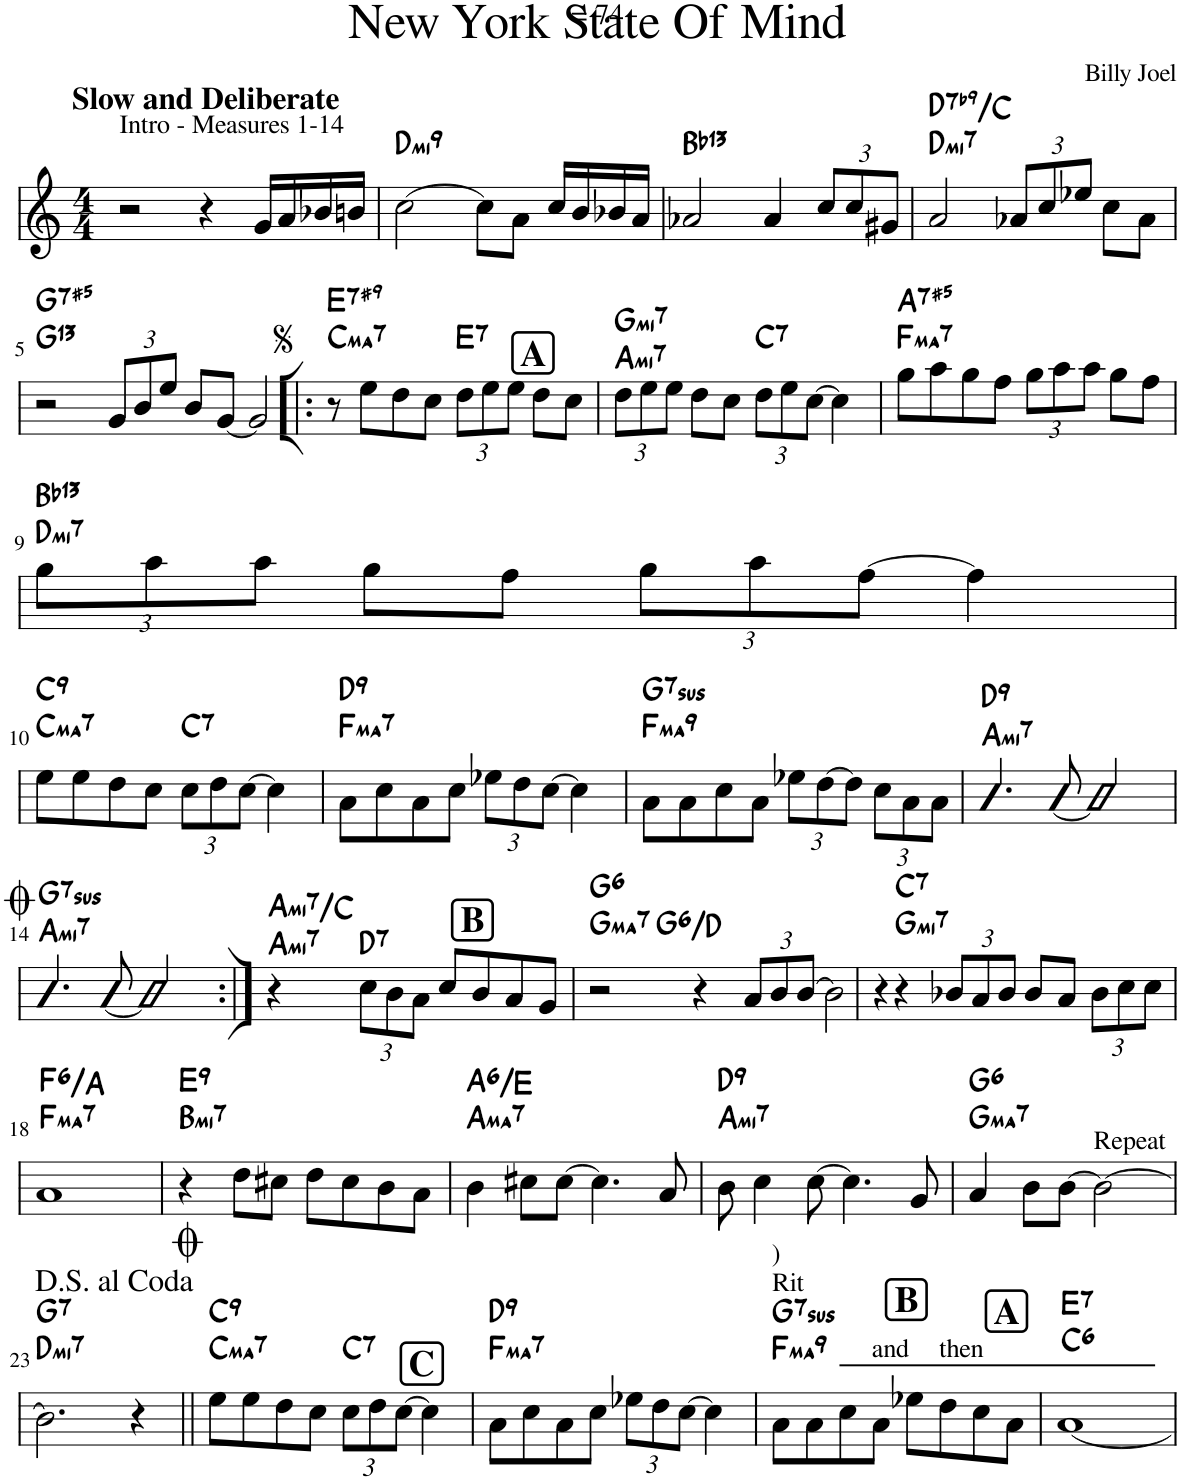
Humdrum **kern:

**kern	**harte
*part1	*part1
*staff1	*
*I"Piano	*
*I'Pno	*
*clefG2	*
*k[]	*
*M4/4	*
=1	=1
!LO:TX:a:B:t=Slow and Deliberate	!
!LO:TX:a:t=Intro - Measures 1-14	!
2r	.
4r	.
16g/LL	.
16a/	.
16b-X/	.
16bn/JJ	.
=2	=2
!	!LO:H:kt=mi9
[2cc\	D:min9
8cc\L]	.
8a\J	.
16cc/LL	.
16b/	.
16b-X/	.
16a/JJ	.
=3	=3
!	!LO:H:kt=13
2a-X/	Bb:9(11,13)
4a-/	.
*Xbrackettup	*
12cc/L	.
12cc/	.
12g#X/J	.
=4	=4
!	!LO:H:n=1:kt=mi7
!	!LO:H:n=2:kt=7
2a/	D:min7 D:7(b9)/b7
12a-X/L	.
12cc/	.
12ee-X/J	.
8cc\L	.
8a-\J	.
!!LO:LB:g=z
=5	=5
!	!LO:H:n=1:kt=13
!	!LO:H:n=2:kt=7
2r	G:9(11,13) G:aug(b7)
12g/L	.
12b/	.
12ee/J	.
8b/L	.
[8g/J	.
2g/]	.
=6!|:	=6!|:
!	!LO:H:n=1:kt=ma7
!	!LO:H:n=2:kt=7
8r	C:maj7 E:7(#9)
8ee\L	.
8dd\	.
8cc\J	.
!	!LO:H:kt=7
12dd\L	E:7
12ee\	.
12ee\J	.
!LO:TX:a:B:t=A	!
8dd\L	.
8cc\J	.
=7	=7
!	!LO:H:n=1:kt=mi7
!	!LO:H:n=2:kt=mi7
12dd\L	A:min7 G:min7
12ee\	.
12ee\J	.
8dd\L	.
8cc\J	.
!	!LO:H:kt=7
12dd\L	C:7
12ee\	.
[12cc\J	.
4cc\]	.
=8	=8
!	!LO:H:n=1:kt=ma7
!	!LO:H:n=2:kt=7
8gg\L	F:maj7 A:aug(b7)
8aa\	.
8gg\	.
8ff\J	.
12gg\L	.
12aa\	.
12aa\J	.
8gg\L	.
8ff\J	.
!!LO:LB:g=z
=9	=9
!	!LO:H:n=1:kt=mi7
!	!LO:H:n=2:kt=13
12gg\L	D:min7 Bb:9(11,13)
12aa\	.
12aa\J	.
8gg\L	.
8ff\J	.
12gg\L	.
12aa\	.
[12ff\J	.
4ff\]	.
!!LO:LB:g=z
=10	=10
!	!LO:H:n=1:kt=ma7
!	!LO:H:n=2:kt=9
8ee\L	C:maj7 C:9
8ee\	.
8dd\	.
8cc\J	.
!	!LO:H:kt=7
12cc\L	C:7
12dd\	.
[12cc\J	.
4cc\]	.
=11	=11
!	!LO:H:n=1:kt=ma7
!	!LO:H:n=2:kt=9
8a\L	F:maj7 D:9
8cc\	.
8a\	.
8cc\J	.
12ee-X\L	.
12dd\	.
[12cc\J	.
4cc\]	.
=12	=12
!	!LO:H:n=1:kt=ma9
!	!LO:H:n=2:kt=7sus
8a\L	F:maj9 G:sus4(7)
8a\	.
8cc\	.
8a\J	.
12ee-X\L	.
[12dd\	.
12dd\J]	.
12cc\L	.
12a\	.
12a\J	.
=13	=13
!	!LO:H:n=1:kt=mi7
!	!LO:H:n=2:kt=9
4.b/	A:min7 D:9
[8b/	.
2b/]	.
!!LO:LB:g=z
=14	=14
!	!LO:H:n=1:kt=mi7
!	!LO:H:n=2:kt=7sus
4.b/	A:min7 G:sus4(7)
[8b/	.
2b/]	.
=15:|!	=15:|!
!	!LO:H:n=1:kt=mi7
!	!LO:H:n=2:kt=mi7
4r	A:min7 A:min7/b3
!	!LO:H:kt=7
12cc\L	D:7
12b\	.
12a\J	.
8cc/L	.
!LO:TX:a:B:t=B	!
8b/	.
8a/	.
8g/J	.
=16	=16
!	!LO:H:n=1:kt=ma7
!	!LO:H:n=2:kt=6
*^	*
2r	4ryy	G:maj7 G:maj6
!	!	!LO:H:kt=6
.	1.ryy	G:maj6/5
4r	.	.
12a/L	.	.
12b/	.	.
[12b/J	.	.
2b\]	.	.
4r	.	.
=17	=17	=17
!	!	!LO:H:n=1:kt=mi7
!	!	!LO:H:n=2:kt=7
*v	*v	*
4r	G:min7 C:7
12b-X/L	.
12a/	.
12b-/J	.
8b-/L	.
8a/J	.
12b-\L	.
12cc\	.
12cc\J	.
!!LO:LB:g=z
=18	=18
!	!LO:H:n=1:kt=ma7
!	!LO:H:n=2:kt=6
1a	F:maj7 F:maj6/3
=19	=19
!	!LO:H:n=1:kt=mi7
!	!LO:H:n=2:kt=9
4r	B:min7 E:9
8dd\L	.
8cc#X\J	.
8dd\L	.
8cc#\	.
8b\	.
8a\J	.
=20	=20
!	!LO:H:n=1:kt=ma7
!	!LO:H:n=2:kt=6
4b\	A:maj7 A:maj6/5
8cc#X\L	.
[8cc#\J	.
4.cc#\]	.
8a/	.
=21	=21
!	!LO:H:n=1:kt=mi7
!	!LO:H:n=2:kt=9
8b\	A:min7 D:9
4cc\	.
[8cc\	.
4.cc\]	.
8g/	.
=22	=22
!	!LO:H:n=1:kt=ma7
!	!LO:H:n=2:kt=6
4a/	G:maj7 G:maj6
8b\L	.
[8b\J	.
!LO:TX:a:t=Repeat	!
2b\_	.
!!LO:LB:g=z
=23	=23
!	!LO:H:n=1:kt=mi7
!	!LO:H:n=2:kt=7
2.b\]	D:min7 G:7
4r	.
=24||	=24||
!	!LO:H:n=1:kt=ma7
!	!LO:H:n=2:kt=9
8ee\L	C:maj7 C:9
8ee\	.
8dd\	.
8cc\J	.
!	!LO:H:kt=7
12cc\L	C:7
12dd\	.
[12cc\J	.
!LO:TX:a:B:t=C	!
4cc\]	.
=25	=25
!	!LO:H:n=1:kt=ma7
!	!LO:H:n=2:kt=9
8a\L	F:maj7 D:9
8cc\	.
8a\	.
8cc\J	.
12ee-X\L	.
12dd\	.
[12cc\J	.
4cc\]	.
=26	=26
!LO:TX:a:t=Rit	!
!LO:TX:a:t=)	!LO:H:n=1:kt=ma9
!	!LO:H:n=2:kt=7sus
8a\L	F:maj9 G:sus4(7)
8a\	.
8cc\	.
!LO:TX:a:t=and	!
8a\J	.
!LO:TX:a:B:t=B	!
8ee-X\L	.
!LO:TX:a:t=then	!
8dd\	.
8cc\	.
!LO:TX:a:B:t=A	!
8a\J	.
=27	=27
!	!LO:H:n=1:kt=6
!	!LO:H:n=2:kt=7
[1a	C:maj6 E:7
=	=
*-	*-
